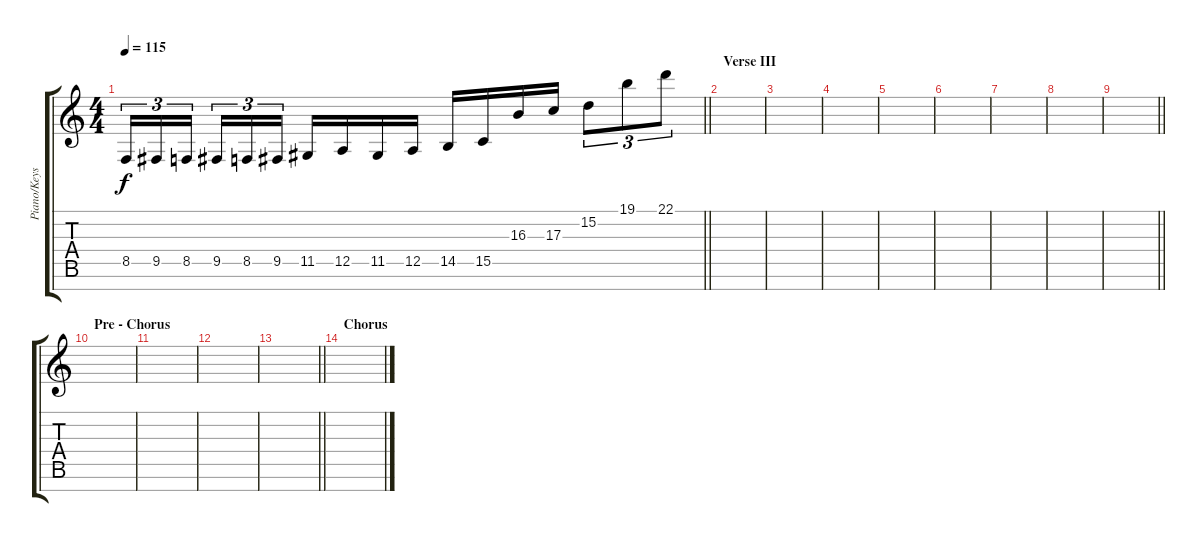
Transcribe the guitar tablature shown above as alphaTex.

\track ("Piano/Keys" "Piano/Keys") {instrument acousticgrandpiano}
\staff {score tabs}
\tuning (E4 B3 G3 D3 A2 E2 B1) {hide}
\ts (4 4)
\tempo 115
\clef g2
\barLineRight lightlight
\ks c
8.5.16{tu (3 2) dy f} 9.5.16{tu (3 2)} 8.5.16{tu (3 2) beam splitsecondary} 9.5.16{tu (3 2)} 8.5.16{tu (3 2)} 9.5.16{tu (3 2)} 11.5.16 12.5.16 11.5.16 12.5.16 14.5.16 15.5.16 16.3.16 17.3.16 15.2.8{tu (3 2)} 19.1.8{tu (3 2)} 22.1.8{tu (3 2)} |
\section ("" "Verse III")
|
|
|
|
|
|
|
\barLineRight lightlight
|
\section ("" "Pre - Chorus")
|
|
|
\barLineRight lightlight
|
\section ("" "Chorus")
